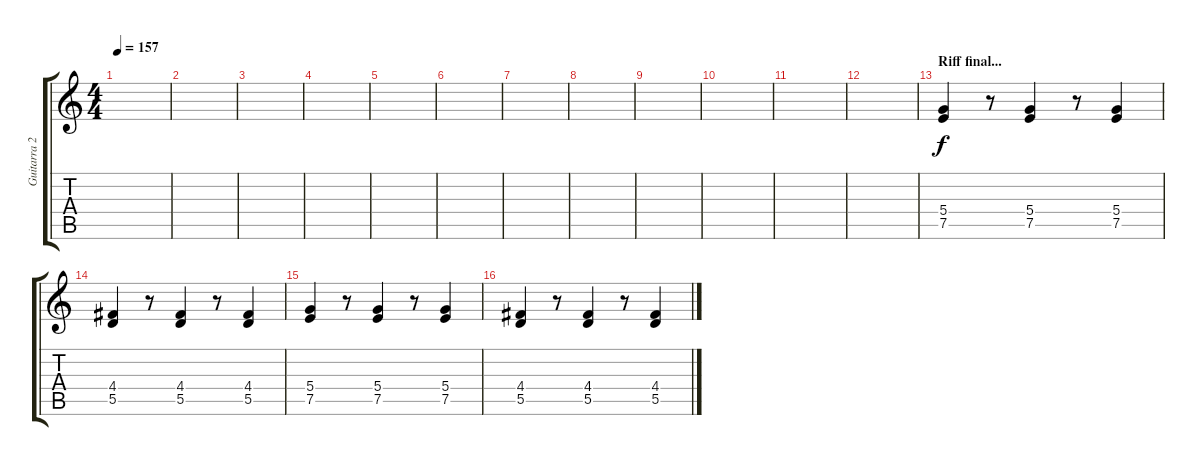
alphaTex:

\track ("Guitarra 2" "Guitarra 2") {instrument acousticguitarsteel}
\staff {score tabs}
\tuning (E4 B3 G3 D3 A2 E2) {hide}
\ts (4 4)
\tempo 157
\clef g2
\ks c
|
|
|
|
|
|
|
|
|
|
|
|
\section ("" "Riff final...")
(5.4 7.5).4{volume 9 balance 13 instrument overdrivenguitar} r.8 (5.4 7.5).4 r.8 (5.4 7.5).4 |
(4.4 5.5).4 r.8 (4.4 5.5).4 r.8 (4.4 5.5).4 |
(5.4 7.5).4 r.8 (5.4 7.5).4 r.8 (5.4 7.5).4 |
(4.4 5.5).4 r.8 (4.4 5.5).4 r.8 (4.4 5.5).4
